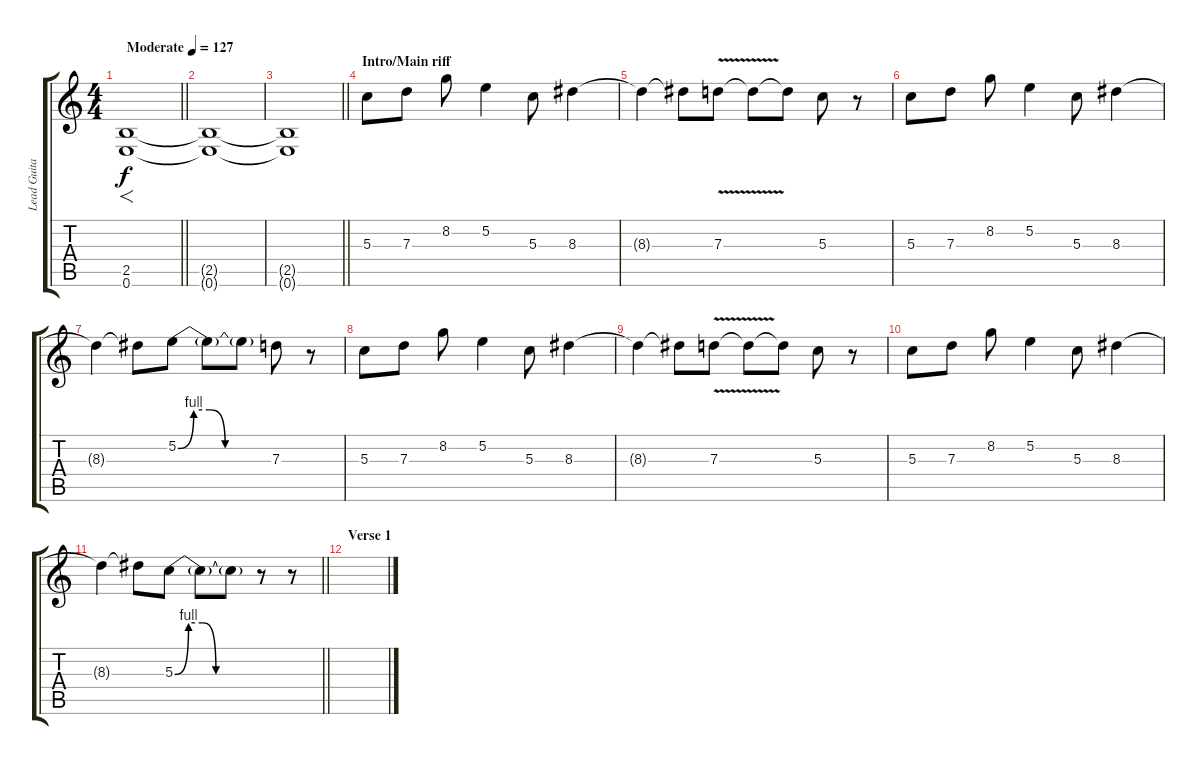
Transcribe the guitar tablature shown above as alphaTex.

\track ("Lead Guitar" "Lead Guita") {instrument distortionguitar}
\staff {score tabs}
\tuning (E4 B3 G3 D3 A2 E2) {hide}
\ts (4 4)
\tempo (127 "Moderate")
\clef g2
\barLineRight lightlight
\ks c
(2.5 0.6).1{f dy f volume 0 instrument distortionguitar} |
(2.5{t} 0.6{t}).1 |
\barLineRight lightlight
(2.5{t} 0.6{t}).1 |
\section ("" "Intro/Main riff")
5.3.8{volume 12} 7.3.8 8.2.8 5.2.4 5.3.8 8.3.4 |
8.3{t}.4 8.3{t}.8 7.3{v}.8 7.3{t}.8 7.3{t}.8 5.3.8 r.8 |
5.3.8 7.3.8 8.2.8 5.2.4 5.3.8 8.3.4 |
8.3{t}.4 8.3{t}.8 5.2{be (custom 0 0 10 4 20 4 30 0 60 0)}.8 5.2{t}.8 5.2{t}.8 7.3.8 r.8 |
5.3.8{volume 12} 7.3.8 8.2.8 5.2.4 5.3.8 8.3.4 |
8.3{t}.4 8.3{t}.8 7.3{v}.8 7.3{t}.8 7.3{t}.8 5.3.8 r.8 |
5.3.8 7.3.8 8.2.8 5.2.4 5.3.8 8.3.4 |
\barLineRight lightlight
8.3{t}.4 8.3{t}.8 5.3{be (custom 0 0 10 4 20 4 30 0 60 0)}.8 5.3{t}.8 5.3{t}.8 r.8 r.8 |
\section ("" "Verse 1")
